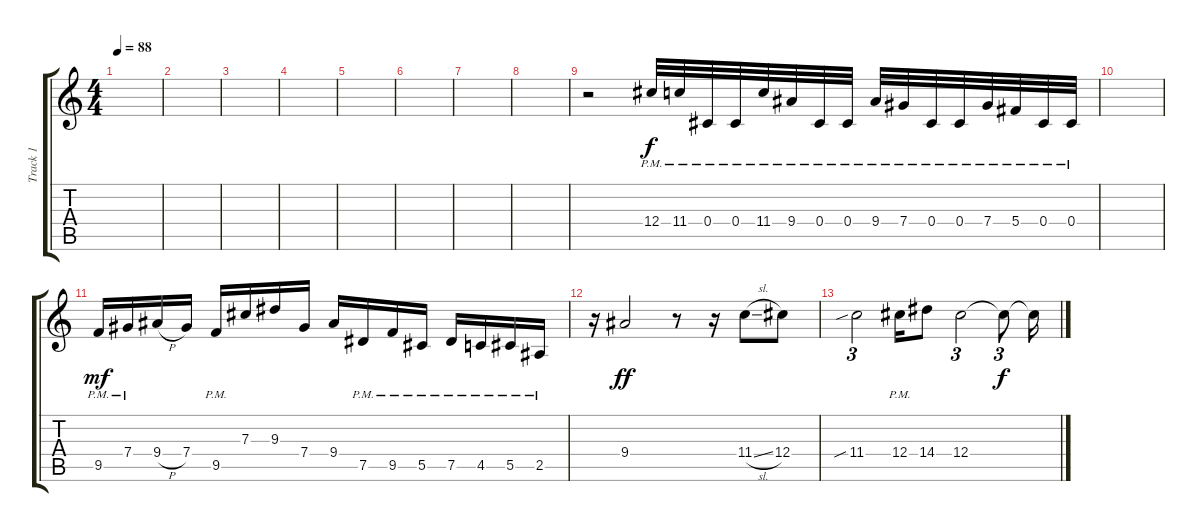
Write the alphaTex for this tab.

\track ("Track 1" "Track 1") {instrument overdrivenguitar}
\staff {score tabs}
\tuning (Eb4 Bb3 Gb3 Db3 Ab2 Db2) {hide}
\ts (4 4)
\tempo 88
\clef g2
\ks c
|
|
|
|
|
|
|
|
r.2 12.4{pm}.32 11.4{pm}.32 0.4{pm}.32 0.4{pm}.32 11.4{pm}.32 9.4{pm}.32 0.4{pm}.32 0.4{pm}.32 9.4{pm}.32 7.4{pm}.32 0.4{pm}.32 0.4{pm}.32 7.4{pm}.32 5.4{pm}.32 0.4{pm}.32 0.4{pm}.32 |
|
9.5{pm}.16{dy mf} 7.4{pm}.16 9.4{h}.16 7.4.16 9.5{pm}.16 7.3.16 9.3.16 7.4.16 9.4.16 7.5{pm}.16 9.5{pm}.16 5.5{pm}.16 7.5{pm}.16 4.5{pm}.16 5.5{pm}.16 2.5{pm}.16 |
r.16 9.4.2{dy ff} r.8 r.16 11.4{sl}.8 12.4.8 |
11.4{sib}.2{tu (3 2)} 12.4{pm}.16 14.4.8 12.4.2{tu (3 2)} 12.4{t}.8{tu (3 2) dy f} 12.4{t}.16
